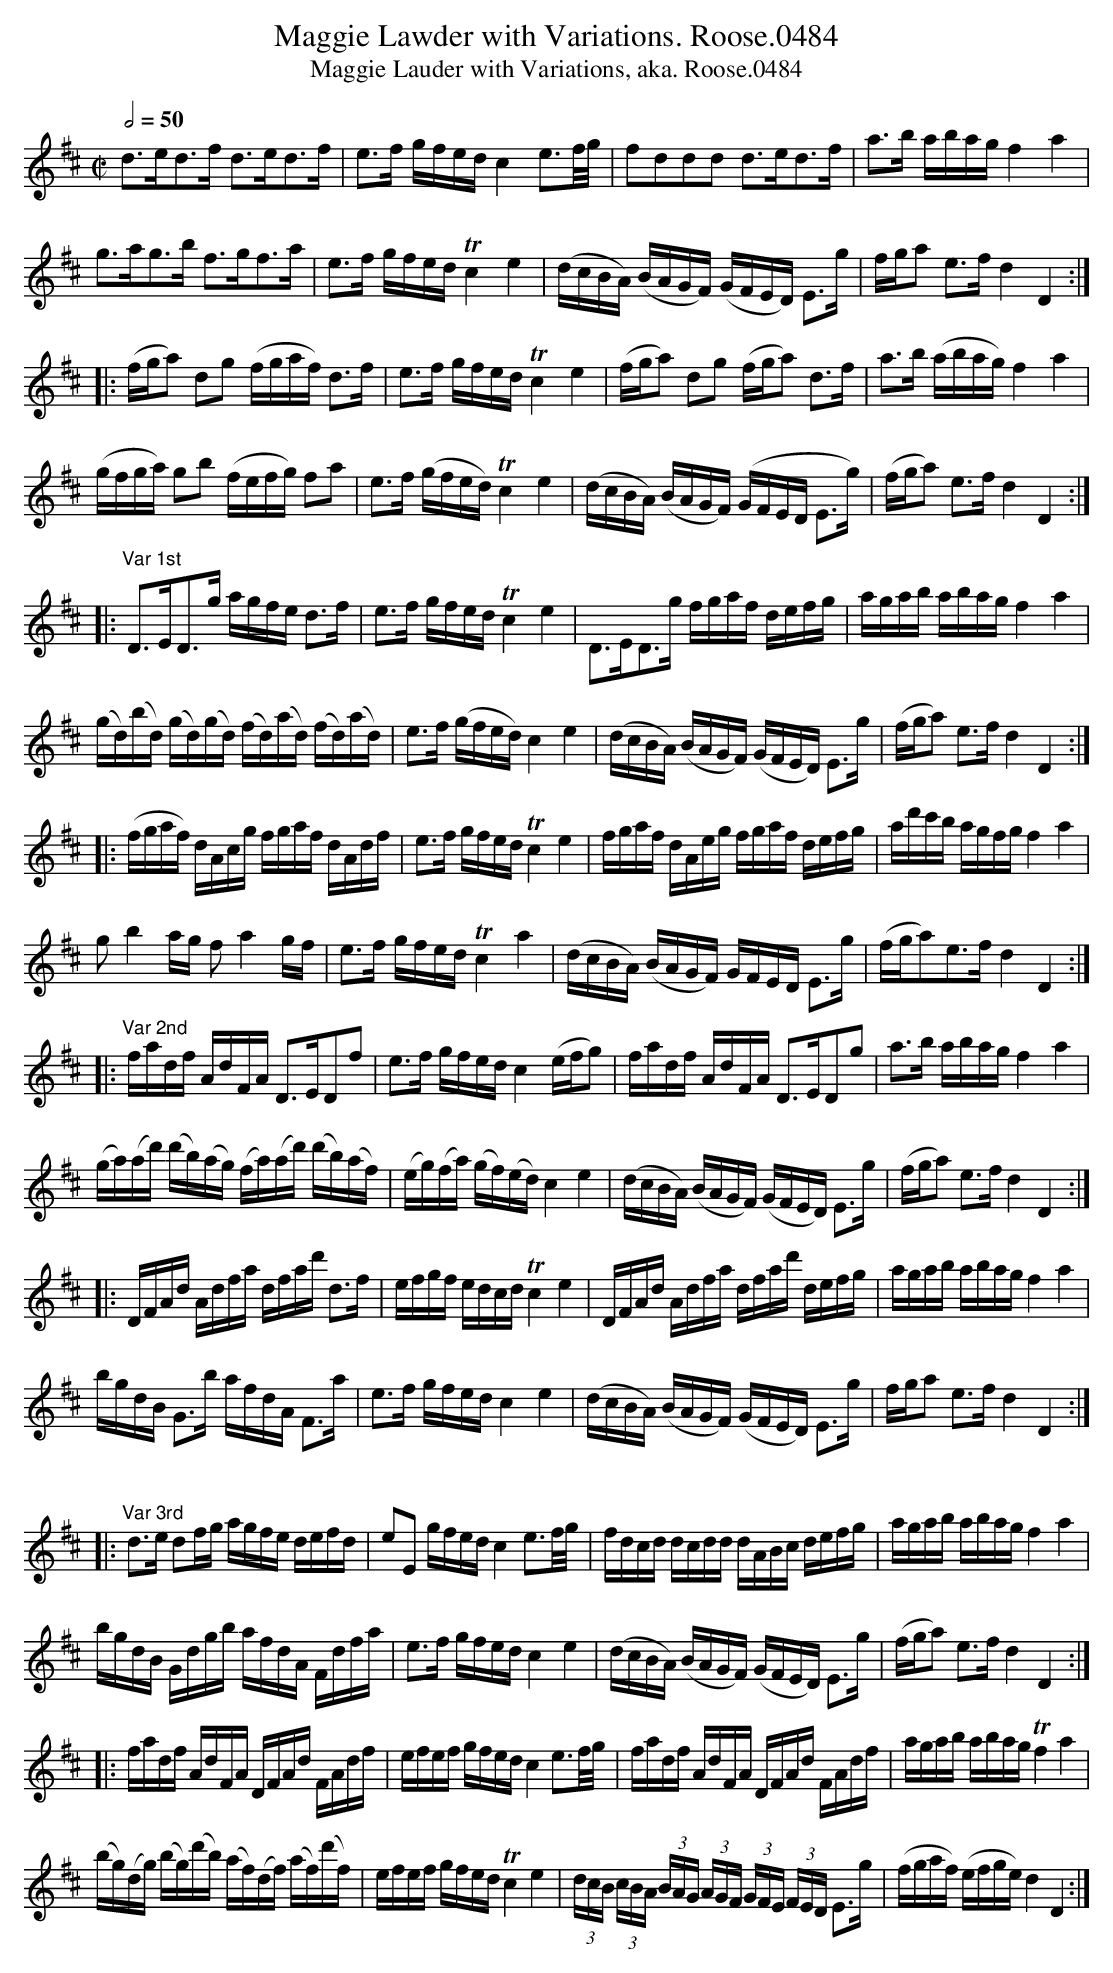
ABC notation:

X:1
T:Maggie Lawder with Variations. Roose.0484
T:Maggie Lauder with Variations, aka. Roose.0484
M:C|
L:1/8
Q:1/2=50
K:D
d>ed>f d>ed>f | e>f g/f/e/d/ c2 e3/f//g// | fddd d>ed>f | a>b a/b/a/g/ f2 a2 |
g>ag>b f>gf>a | e>f g/f/e/d/ Tc2 e2 | (d/c/B/A/) (B/A/G/F/) (G/F/E/D/) E>g | f/g/a e>f d2 D2 :|
|:(f/g/a) dg (f/g/a/f/) d>f | e>f g/f/e/d/ Tc2e2 | (f/g/a) dg (f/g/a) d>f | a>b (a/b/a/g/) f2 a2 |
(g/f/g/a/) gb (f/e/f/g/) fa | e>f (g/f/e/d/) Tc2 e2 |\\
(d/c/B/A/) (B/A/G/F/) (G/F/E/D/ E>g) | (f/g/a) e>f d2 D2 :|
|:"^Var 1st" D>ED>g a/g/f/e/  d>f |  e>f g/f/e/d/ Tc2 e2 |\\
D>ED>g f/g/a/f/ d/e/f/g/ | a/g/a/b/ a/b/a/g/ f2 a2 |
(g/d/)(b/d/) (g/d/)(g/d/) (f/d/)(a/d/) (f/d/)(a/d/) |\\
e>f (g/f/e/d/) c2 e2 | (d/c/B/A/) (B/A/G/F/) (G/F/E/D/) E>g | (f/g/a) e>f d2 D2 :|
|:(f/g/a/f/) d/A/c/g/ f/g/a/f/ d/A/d/f/ |\\
e>f g/f/e/d/ Tc2 e2 | f/g/a/f/ d/A/e/g/ f/g/a/f/ d/e/f/g/ | a/d'/c'/b/ a/g/f/g/ f2 a2 |
gb2a/g/ fa2g/f/ | e>f g/f/e/d/ Tc2 a2 |\\
(d/c/B/A/) (B/A/G/F/)  G/F/E/D/ E>g | (f/g/a)e>f d2D2 :|
|:"^Var 2nd" f/a/d/f/ A/d/F/A/ D>EDf | e>f g/f/e/d/ c2 (e/f/g) |\\
f/a/d/f/ A/d/F/A/ D>EDg | a>b a/b/a/g/ f2 a2 |
(g/a/)(a/d'/) (d'/b/)(a/g/) (f/a/)(a/d'/) (d'/b/)(a/f/) |\\
(e/g/)(f/a/) (g/f/)(e/d/) c2 e2 | (d/c/B/A/) (B/A/G/F/) (G/F/E/D/) E>g | (f/g/a) e>f d2D2 :|
|:D/F/A/d/ A/d/f/a/ d/f/a/d'/ d>f | e/f/g/f/ e/d/c/d/ Tc2 e2 |\\
D/F/A/d/ A/d/f/a/ d/f/a/d'/ d/e/f/g/ | a/g/a/b/ a/b/a/g/ f2 a2 |
b/g/d/B/ G>b a/f/d/A/ F>a | e>f g/f/e/d/ c2 e2 |\\
(d/c/B/A/) (B/A/G/F/) (G/F/E/D/) E>g | f/g/a e>f d2 D2 :|
|:"^Var 3rd" d>e df/g/ a/g/f/e/ d/e/f/d/ | eE g/f/e/d/ c2 e3/f//g// |\\
f/d/c/d/ d/c/d/d/ d/A/B/c/ d/e/f/g/ | a/g/a/b/ a/b/a/g/ f2 a2 | %this bar is "a/g/a/b/ agab f2 a2" in the original
b/g/d/B/ G/d/g/b/ a/f/d/A/ F/d/f/a/ | e>f g/f/e/d/ c2 e2 |\\
(d/c/B/A/) (B/A/G/F/) (G/F/E/D/) E>g | (f/g/a) e>f d2 D2 :|
|: f/a/d/f/ A/d/F/A/ D/F/A/d/ F/A/d/f/ | e/f/e/f/ g/f/e/d/ c2 e3/f//g// |\\
f/a/d/f/ A/d/F/A/ D/F/A/d/ F/A/d/f/ | a/g/a/b/ a/b/a/g/ Tf2 a2 |
(b/g/)(d/g/) (b/g/)(d'/b/) (a/f/)(d/f/) (a/f/)(d'/f/) | e/f/e/f/ g/f/e/d/ Tc2 e2 |\\
(3d/c/B/ (3c/B/A/ (3B/A/G/ (3A/G/F/ (3G/F/E/ (3F/E/D/ E>g | (f/g/a/f/) (e/f/g/e/) d2 D2 :|
